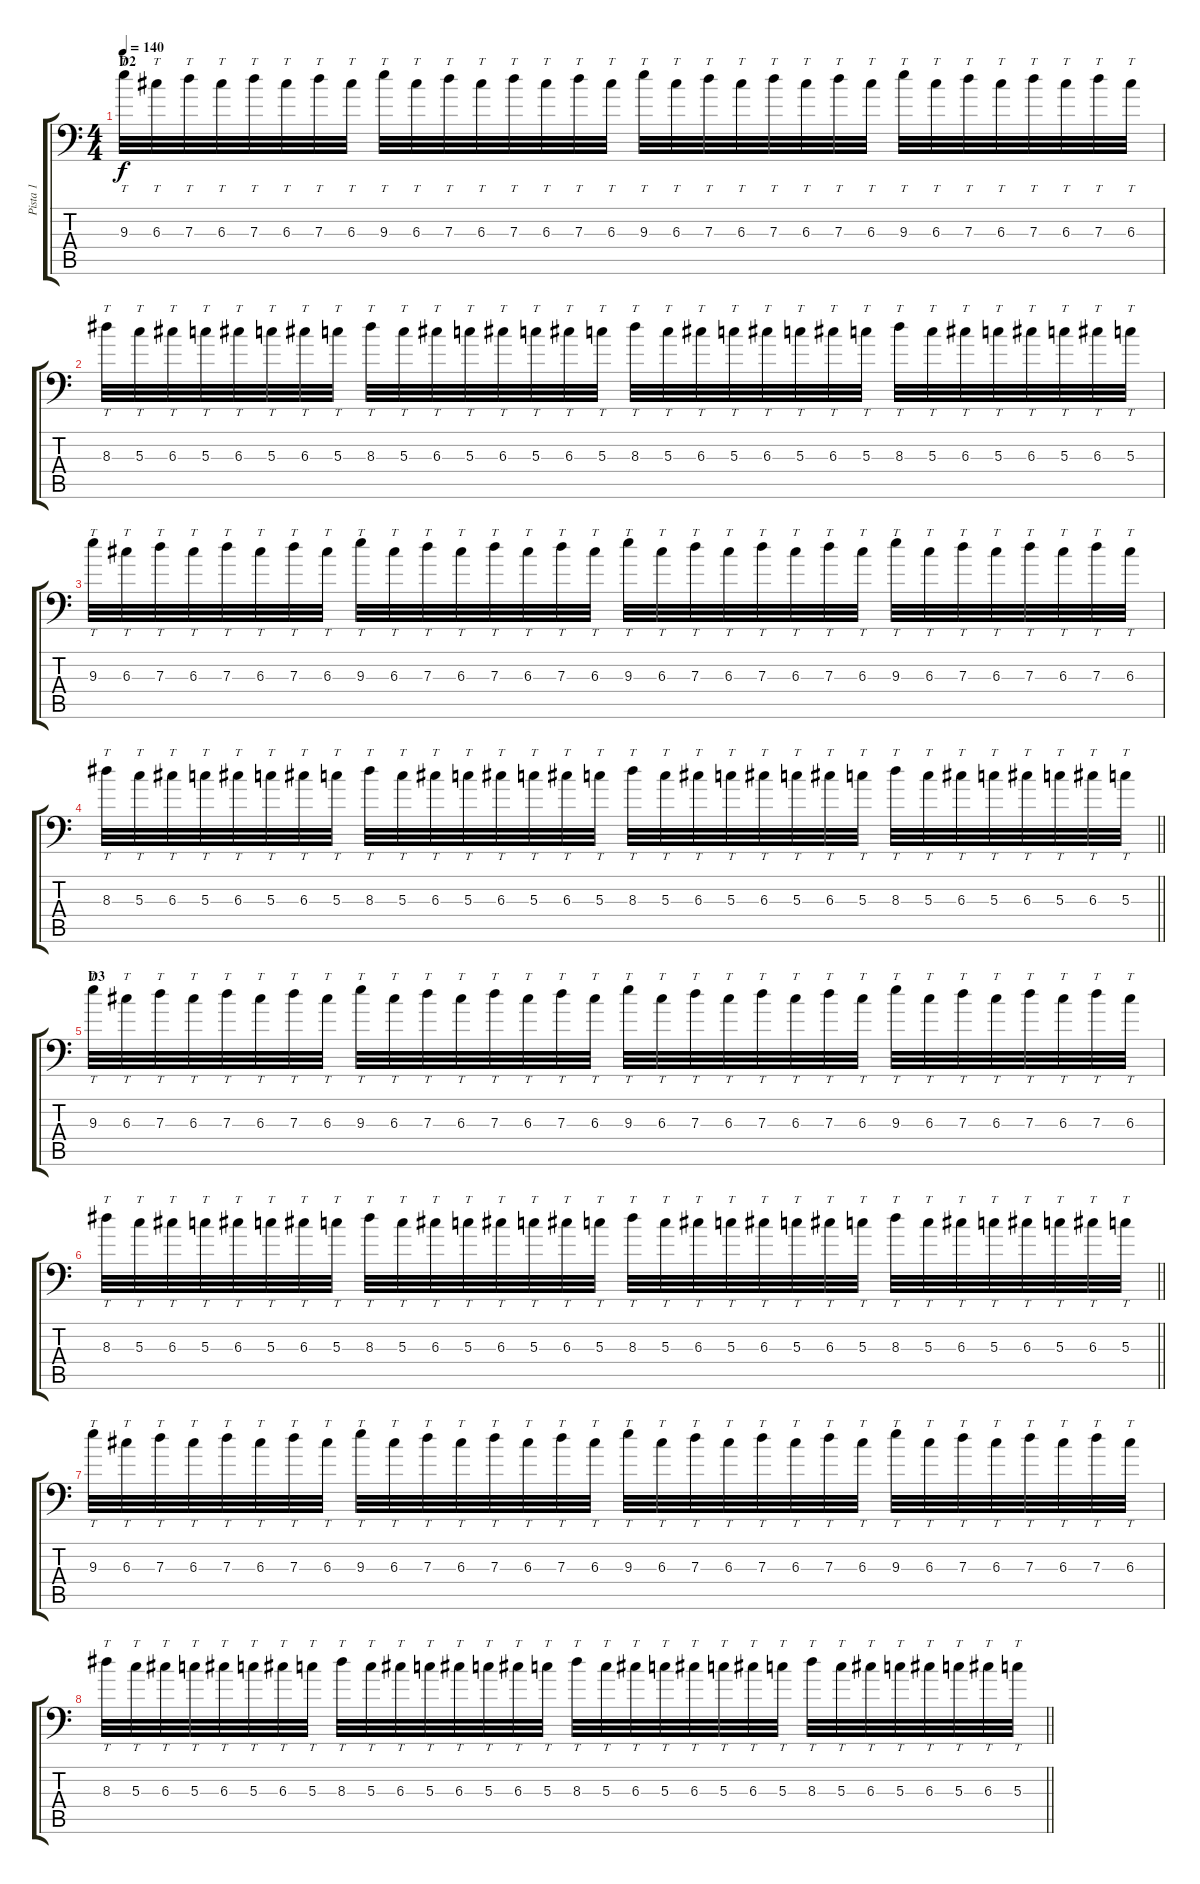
\track ("Pista 1" "Pista 1") {instrument distortionguitar}
\staff {score tabs}
\tuning (E4 B3 G3 D3 F2 Bb1) {hide}
\ts (4 4)
\section ("" "D2")
\tempo 140
\clef f4
\ks c
9.3.32{tt dy f} 6.3.32{tt} 7.3.32{tt} 6.3.32{tt} 7.3.32{tt} 6.3.32{tt} 7.3.32{tt} 6.3.32{tt} 9.3.32{tt} 6.3.32{tt} 7.3.32{tt} 6.3.32{tt} 7.3.32{tt} 6.3.32{tt} 7.3.32{tt} 6.3.32{tt} 9.3.32{tt} 6.3.32{tt} 7.3.32{tt} 6.3.32{tt} 7.3.32{tt} 6.3.32{tt} 7.3.32{tt} 6.3.32{tt} 9.3.32{tt} 6.3.32{tt} 7.3.32{tt} 6.3.32{tt} 7.3.32{tt} 6.3.32{tt} 7.3.32{tt} 6.3.32{tt} |
8.3.32{tt} 5.3.32{tt} 6.3.32{tt} 5.3.32{tt} 6.3.32{tt} 5.3.32{tt} 6.3.32{tt} 5.3.32{tt} 8.3.32{tt} 5.3.32{tt} 6.3.32{tt} 5.3.32{tt} 6.3.32{tt} 5.3.32{tt} 6.3.32{tt} 5.3.32{tt} 8.3.32{tt} 5.3.32{tt} 6.3.32{tt} 5.3.32{tt} 6.3.32{tt} 5.3.32{tt} 6.3.32{tt} 5.3.32{tt} 8.3.32{tt} 5.3.32{tt} 6.3.32{tt} 5.3.32{tt} 6.3.32{tt} 5.3.32{tt} 6.3.32{tt} 5.3.32{tt} |
9.3.32{tt} 6.3.32{tt} 7.3.32{tt} 6.3.32{tt} 7.3.32{tt} 6.3.32{tt} 7.3.32{tt} 6.3.32{tt} 9.3.32{tt} 6.3.32{tt} 7.3.32{tt} 6.3.32{tt} 7.3.32{tt} 6.3.32{tt} 7.3.32{tt} 6.3.32{tt} 9.3.32{tt} 6.3.32{tt} 7.3.32{tt} 6.3.32{tt} 7.3.32{tt} 6.3.32{tt} 7.3.32{tt} 6.3.32{tt} 9.3.32{tt} 6.3.32{tt} 7.3.32{tt} 6.3.32{tt} 7.3.32{tt} 6.3.32{tt} 7.3.32{tt} 6.3.32{tt} |
\barLineRight lightlight
8.3.32{tt} 5.3.32{tt} 6.3.32{tt} 5.3.32{tt} 6.3.32{tt} 5.3.32{tt} 6.3.32{tt} 5.3.32{tt} 8.3.32{tt} 5.3.32{tt} 6.3.32{tt} 5.3.32{tt} 6.3.32{tt} 5.3.32{tt} 6.3.32{tt} 5.3.32{tt} 8.3.32{tt} 5.3.32{tt} 6.3.32{tt} 5.3.32{tt} 6.3.32{tt} 5.3.32{tt} 6.3.32{tt} 5.3.32{tt} 8.3.32{tt} 5.3.32{tt} 6.3.32{tt} 5.3.32{tt} 6.3.32{tt} 5.3.32{tt} 6.3.32{tt} 5.3.32{tt} |
\section ("" "D3")
9.3.32{tt} 6.3.32{tt} 7.3.32{tt} 6.3.32{tt} 7.3.32{tt} 6.3.32{tt} 7.3.32{tt} 6.3.32{tt} 9.3.32{tt} 6.3.32{tt} 7.3.32{tt} 6.3.32{tt} 7.3.32{tt} 6.3.32{tt} 7.3.32{tt} 6.3.32{tt} 9.3.32{tt} 6.3.32{tt} 7.3.32{tt} 6.3.32{tt} 7.3.32{tt} 6.3.32{tt} 7.3.32{tt} 6.3.32{tt} 9.3.32{tt} 6.3.32{tt} 7.3.32{tt} 6.3.32{tt} 7.3.32{tt} 6.3.32{tt} 7.3.32{tt} 6.3.32{tt} |
\barLineRight lightlight
8.3.32{tt} 5.3.32{tt} 6.3.32{tt} 5.3.32{tt} 6.3.32{tt} 5.3.32{tt} 6.3.32{tt} 5.3.32{tt} 8.3.32{tt} 5.3.32{tt} 6.3.32{tt} 5.3.32{tt} 6.3.32{tt} 5.3.32{tt} 6.3.32{tt} 5.3.32{tt} 8.3.32{tt} 5.3.32{tt} 6.3.32{tt} 5.3.32{tt} 6.3.32{tt} 5.3.32{tt} 6.3.32{tt} 5.3.32{tt} 8.3.32{tt} 5.3.32{tt} 6.3.32{tt} 5.3.32{tt} 6.3.32{tt} 5.3.32{tt} 6.3.32{tt} 5.3.32{tt} |
9.3.32{tt} 6.3.32{tt} 7.3.32{tt} 6.3.32{tt} 7.3.32{tt} 6.3.32{tt} 7.3.32{tt} 6.3.32{tt} 9.3.32{tt} 6.3.32{tt} 7.3.32{tt} 6.3.32{tt} 7.3.32{tt} 6.3.32{tt} 7.3.32{tt} 6.3.32{tt} 9.3.32{tt} 6.3.32{tt} 7.3.32{tt} 6.3.32{tt} 7.3.32{tt} 6.3.32{tt} 7.3.32{tt} 6.3.32{tt} 9.3.32{tt} 6.3.32{tt} 7.3.32{tt} 6.3.32{tt} 7.3.32{tt} 6.3.32{tt} 7.3.32{tt} 6.3.32{tt} |
\barLineRight lightlight
8.3.32{tt} 5.3.32{tt} 6.3.32{tt} 5.3.32{tt} 6.3.32{tt} 5.3.32{tt} 6.3.32{tt} 5.3.32{tt} 8.3.32{tt} 5.3.32{tt} 6.3.32{tt} 5.3.32{tt} 6.3.32{tt} 5.3.32{tt} 6.3.32{tt} 5.3.32{tt} 8.3.32{tt} 5.3.32{tt} 6.3.32{tt} 5.3.32{tt} 6.3.32{tt} 5.3.32{tt} 6.3.32{tt} 5.3.32{tt} 8.3.32{tt} 5.3.32{tt} 6.3.32{tt} 5.3.32{tt} 6.3.32{tt} 5.3.32{tt} 6.3.32{tt} 5.3.32{tt}
